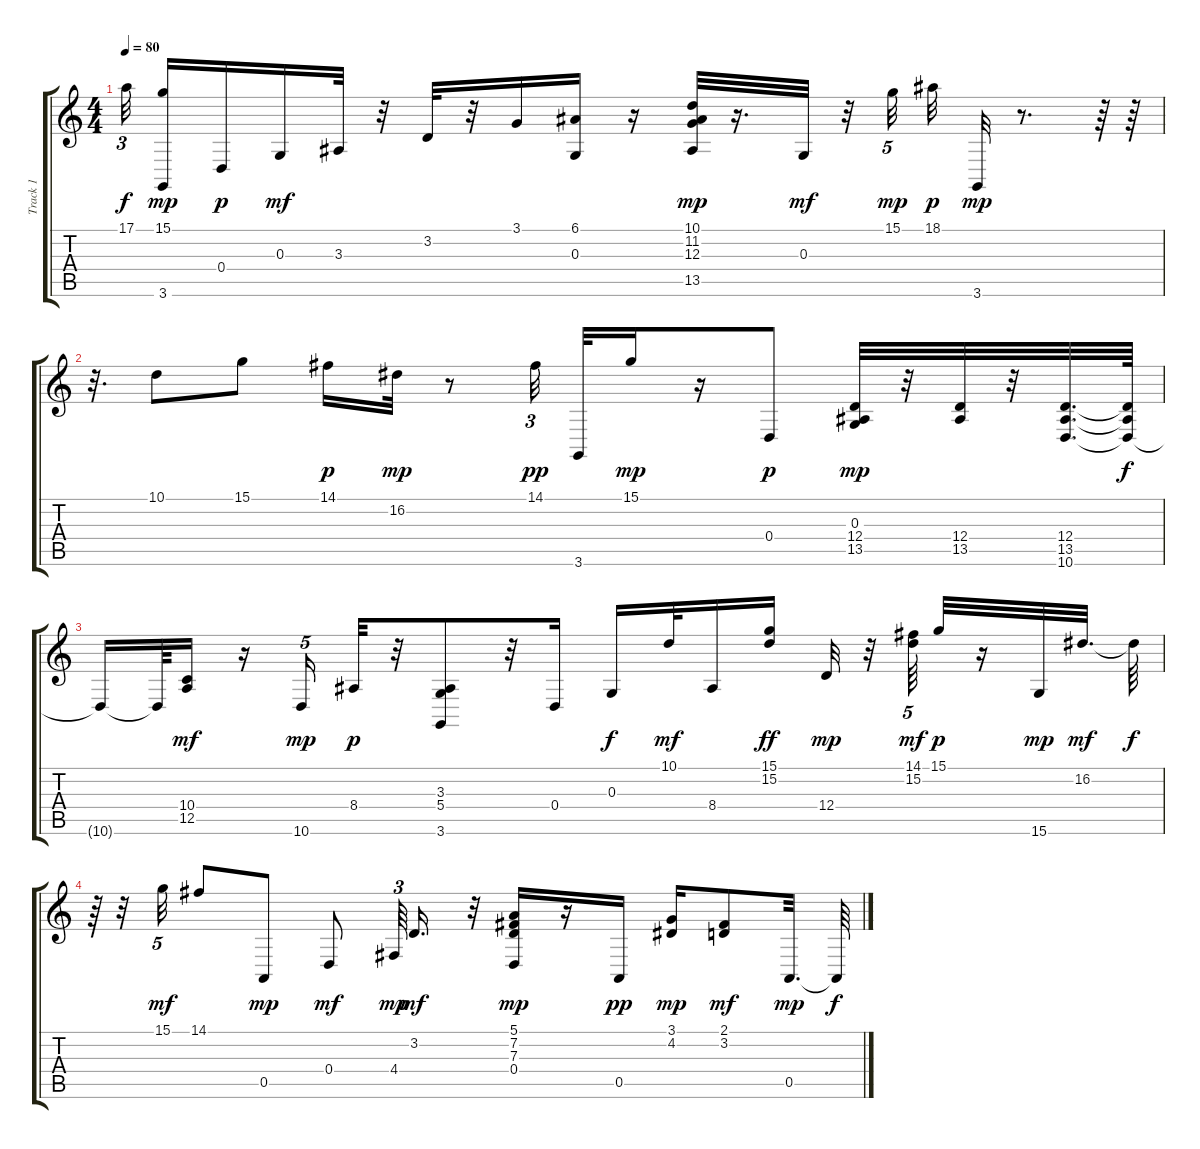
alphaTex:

\track ("Track 1" "Track 1") {instrument acousticgrandpiano}
\staff {score tabs}
\tuning (E4 B3 G3 D3 A2 E2) {hide}
\ts (4 4)
\tempo 80
\clef g2
\ks c
17.1{t}.32{tu (3 2) dy f beam splitsecondary} (15.1 3.6).16{dy mp} 0.4.16{dy p} 0.3.16{dy mf} 3.3.32 r.32 3.2.32 r.32 3.1.16 (6.1 0.3).16 r.16 (10.1 11.2 12.3 13.5).32{dy mp} r.16{d} 0.3.32{dy mf} r.32 15.1.32{tu (5 4) dy mp} 18.1.32{dy p} 3.6.32{dy mp} r.8{d} r.64 r.64 |
r.32{d} 10.1.8 15.1.8 14.1.16{dy p} 16.2.32{dy mp} r.8 14.1.32{tu (3 2) dy pp beam splitsecondary} 3.6.32 15.1.16{dy mp} r.16 0.4.8{dy p} (0.3 12.4 13.5).32{dy mp} r.32 (12.4 13.5).32 r.32 (12.4 13.5 10.6).32{d} (12.4{t} 13.5{t} 10.6{t}).64{dy f} |
10.6{t}.16 10.6{t}.64 (10.4 12.5).16{dy mf} r.16 10.6.16{tu (5 4) dy mp} 8.4.32{dy p} r.32 (3.3 5.4 3.6).8 r.32 0.4.16 0.3.16{dy f} 10.1.32{dy mf} 8.4.16 (15.1 15.2).16{dy ff} 12.4.32{dy mp} r.32 (14.1 15.2).64{tu (5 4) dy mf} 15.1.32{dy p} r.16 15.6.32{dy mp} 16.2.32{d dy mf} 16.2{t}.64{dy f} |
r.64 r.32 15.1.32{tu (5 4) dy mf} 14.1.8 0.5.8{dy mp} 0.4.8{dy mf} 4.4.64{tu (3 2) dy mp beam splitsecondary} 3.2.16{d dy mf} r.32 (5.1 7.2 7.3 0.4).16{dy mp} r.16 0.5.16{dy pp} (3.1 4.2).16{dy mp} (2.1 3.2).8{dy mf} 0.5.32{d dy mp} 0.5{t}.64{dy f}
